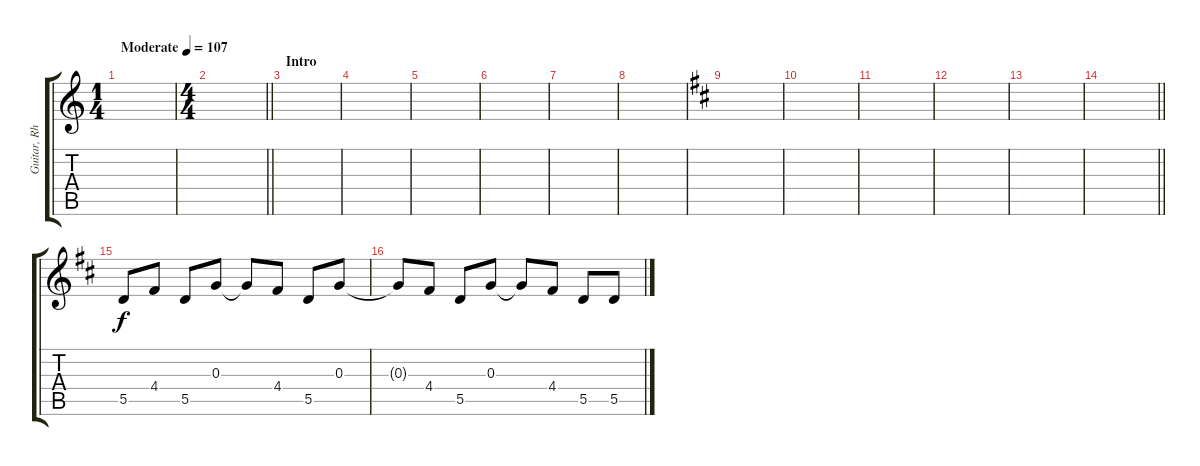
\track ("Guitar, Rhythm" "Guitar, Rh") {instrument electricguitarclean}
\staff {score tabs}
\tuning (E4 B3 G3 D3 A2 E2) {hide}
\ts (1 4)
\tempo (107 "Moderate")
\clef g2
\ks c
|
\ts (4 4)
\barLineRight lightlight
|
\section ("" "Intro")
|
|
|
|
|
|
\ks d
|
|
|
|
|
\barLineRight lightlight
|
5.5.8 4.4.8 5.5.8 0.3.8 0.3{t}.8 4.4.8 5.5.8 0.3.8 |
0.3{t}.8 4.4.8 5.5.8 0.3.8 0.3{t}.8 4.4.8 5.5.8 5.5.8
